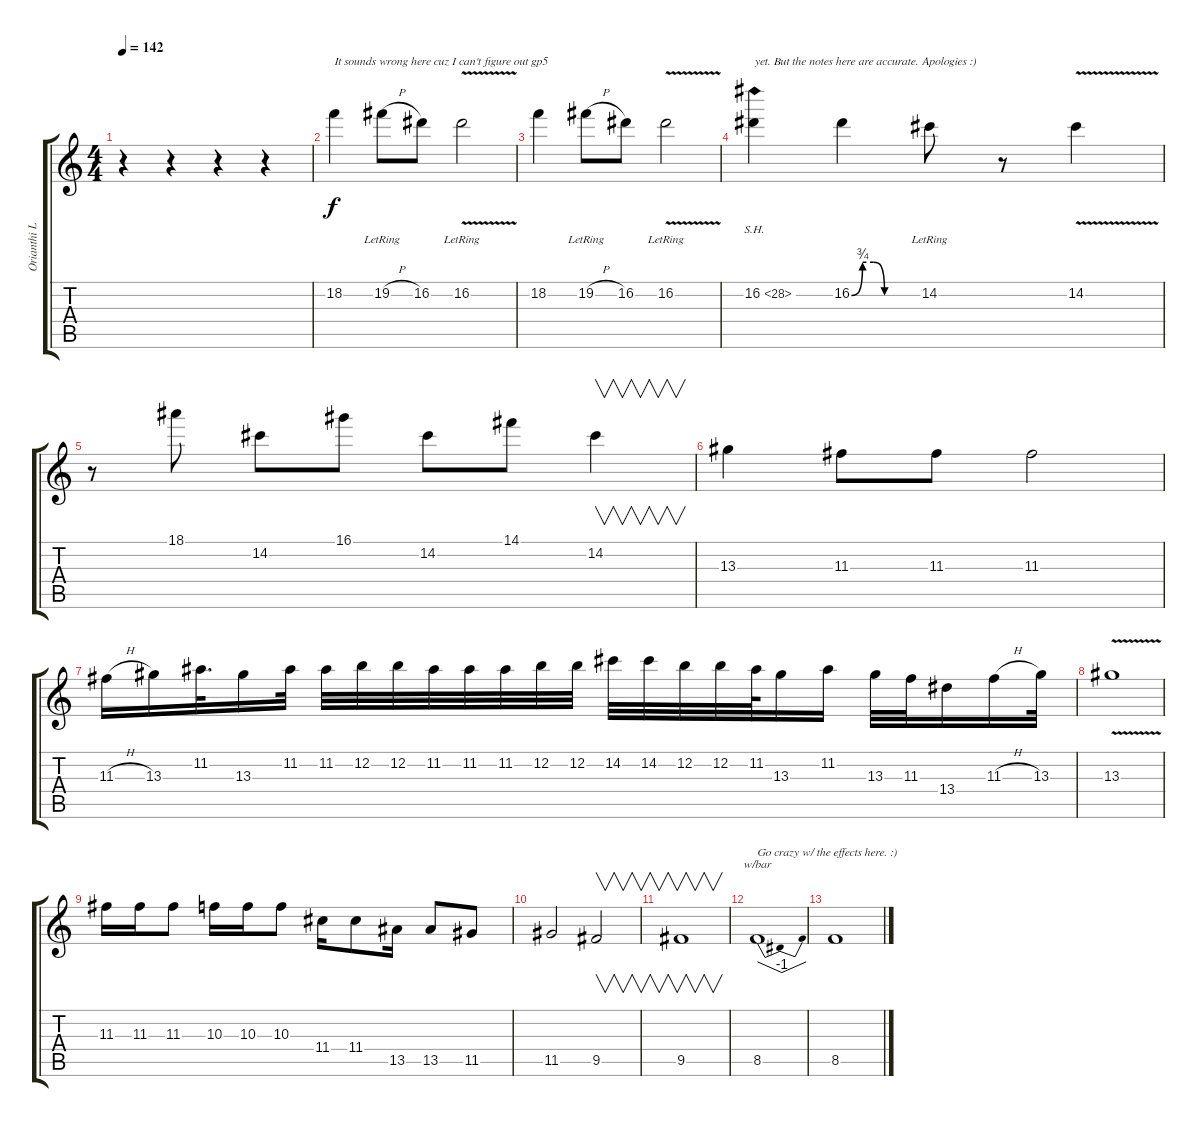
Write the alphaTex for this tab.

\track ("Orianthi Lead" "Orianthi L") {instrument overdrivenguitar}
\staff {score tabs}
\tuning (E4 B3 G3 D3 A2 D2) {hide}
\ts (4 4)
\tempo 142
\clef g2
\ks c
r.4{dy f} r.4 r.4 r.4 |
18.2.4{txt "It sounds wrong here cuz I can't figure out gp5"} 19.2{h lr}.8 16.2.8 16.2{v lr}.2 |
18.2.4 19.2{h lr}.8 16.2.8 16.2{v lr}.2 |
16.2{sh 12}.4{txt "yet. But the notes here are accurate. Apologies :)"} 16.2{be (custom 0 0 10 3 20 3 30 0 60 0)}.4 14.2{lr}.8 r.8 14.2{v}.4 |
r.8 18.1.8 14.2.8 16.1.8 14.2.8 14.1.8 14.2.4{v} |
13.3.4 11.3.8 11.3.8 11.3.2 |
11.3{h}.16 13.3.16 11.2.32{d} 13.3.16 11.2.32 11.2.32 12.2.32 12.2.32 11.2.32 11.2.32 11.2.32 12.2.32 12.2.32 14.2.32 14.2.32 12.2.32 12.2.32 11.2.64 13.3.16 11.2.16 13.3.32 11.3.32 13.4.16 11.3{h}.16 13.3.32 |
13.3{v}.1 |
11.3.16 11.3.16 11.3.8 10.3.16 10.3.16 10.3.8 11.4.16 11.4.8 13.5.16 13.5.8 11.5.8 |
11.5.2 9.5.2{v} |
9.5.1{v} |
8.5.1{tbe (dip default 0 0 37 -4 60 0) txt "Go crazy w/ the effects here. :)"} |
8.5.1
